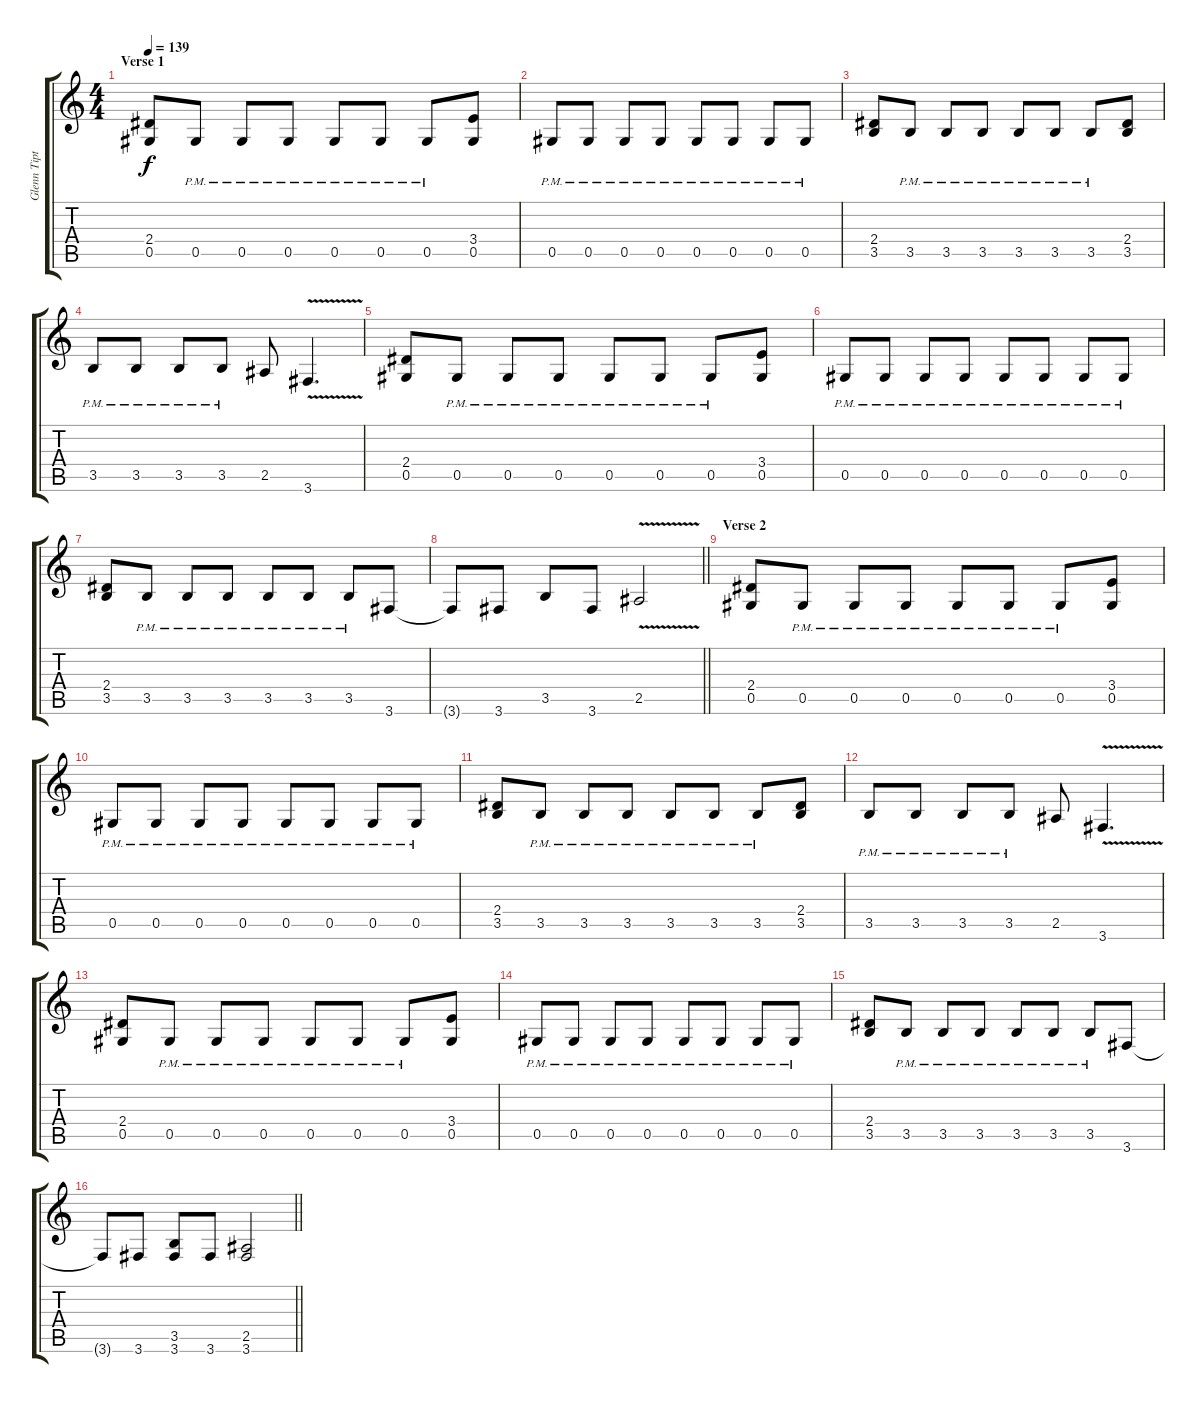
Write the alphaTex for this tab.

\track ("Glenn Tipton" "Glenn Tipt") {instrument distortionguitar}
\staff {score tabs}
\tuning (Eb4 Bb3 Gb3 Db3 Ab2 Eb2) {hide}
\ts (4 4)
\section ("" "Verse 1")
\tempo 139
\clef g2
\ks c
(2.4 0.5).8{dy f} 0.5{pm}.8 0.5{pm}.8 0.5{pm}.8 0.5{pm}.8 0.5{pm}.8 0.5{pm}.8 (3.4 0.5).8 |
0.5{pm}.8 0.5{pm}.8 0.5{pm}.8 0.5{pm}.8 0.5{pm}.8 0.5{pm}.8 0.5{pm}.8 0.5{pm}.8 |
(2.4 3.5).8 3.5{pm}.8 3.5{pm}.8 3.5{pm}.8 3.5{pm}.8 3.5{pm}.8 3.5{pm}.8 (2.4 3.5).8 |
3.5{pm}.8 3.5{pm}.8 3.5{pm}.8 3.5{pm}.8 2.5.8 3.6{v}.4{d} |
(2.4 0.5).8 0.5{pm}.8 0.5{pm}.8 0.5{pm}.8 0.5{pm}.8 0.5{pm}.8 0.5{pm}.8 (3.4 0.5).8 |
0.5{pm}.8 0.5{pm}.8 0.5{pm}.8 0.5{pm}.8 0.5{pm}.8 0.5{pm}.8 0.5{pm}.8 0.5{pm}.8 |
(2.4 3.5).8 3.5{pm}.8 3.5{pm}.8 3.5{pm}.8 3.5{pm}.8 3.5{pm}.8 3.5{pm}.8 3.6.8 |
\barLineRight lightlight
3.6{t}.8 3.6.8 3.5.8 3.6.8 2.5{v}.2 |
\section ("" "Verse 2")
(2.4 0.5).8 0.5{pm}.8 0.5{pm}.8 0.5{pm}.8 0.5{pm}.8 0.5{pm}.8 0.5{pm}.8 (3.4 0.5).8 |
0.5{pm}.8 0.5{pm}.8 0.5{pm}.8 0.5{pm}.8 0.5{pm}.8 0.5{pm}.8 0.5{pm}.8 0.5{pm}.8 |
(2.4 3.5).8 3.5{pm}.8 3.5{pm}.8 3.5{pm}.8 3.5{pm}.8 3.5{pm}.8 3.5{pm}.8 (2.4 3.5).8 |
3.5{pm}.8 3.5{pm}.8 3.5{pm}.8 3.5{pm}.8 2.5.8 3.6{v}.4{d} |
(2.4 0.5).8 0.5{pm}.8 0.5{pm}.8 0.5{pm}.8 0.5{pm}.8 0.5{pm}.8 0.5{pm}.8 (3.4 0.5).8 |
0.5{pm}.8 0.5{pm}.8 0.5{pm}.8 0.5{pm}.8 0.5{pm}.8 0.5{pm}.8 0.5{pm}.8 0.5{pm}.8 |
(2.4 3.5).8 3.5{pm}.8 3.5{pm}.8 3.5{pm}.8 3.5{pm}.8 3.5{pm}.8 3.5{pm}.8 3.6.8 |
\barLineRight lightlight
3.6{t}.8 3.6.8 (3.5 3.6).8 3.6.8 (2.5 3.6).2
